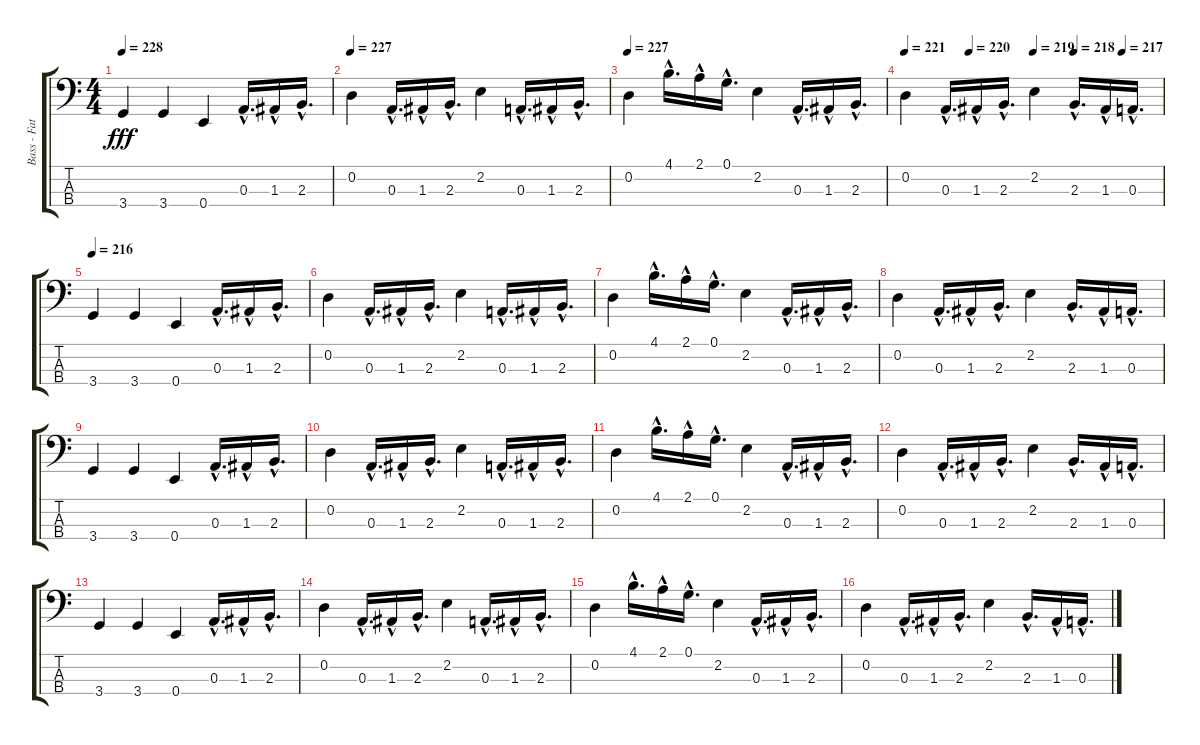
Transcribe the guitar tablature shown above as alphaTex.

\track ("Bass - Fat Mike" "Bass - Fat") {instrument electricbasspick}
\staff {score tabs}
\tuning (G2 D2 A1 E1) {hide}
\ts (4 4)
\tempo 228
\clef f4
\ks c
3.4.4{dy fff} 3.4.4 0.4.4 0.3{hac}.16{d} 1.3{hac}.16 2.3{hac}.16{d} |
\tempo 227
0.2.4 0.3{hac}.16{d} 1.3{hac}.16 2.3{hac}.16{d} 2.2.4 0.3{hac}.16{d} 1.3{hac}.16 2.3{hac}.16{d} |
\tempo 227
0.2.4 4.1{hac}.16{d} 2.1{hac}.16 0.1{hac}.16{d} 2.2.4 0.3{hac}.16{d} 1.3{hac}.16 2.3{hac}.16{d} |
\tempo 221
\tempo (220 0.25)
\tempo (219 0.5)
\tempo (218 0.65625)
\tempo (217 0.84375)
0.2.4 0.3{hac}.16{d} 1.3{hac}.16 2.3{hac}.16{d} 2.2.4 2.3{hac}.16{d} 1.3{hac}.16 0.3{hac}.16{d} |
\tempo 216
3.4.4 3.4.4 0.4.4 0.3{hac}.16{d} 1.3{hac}.16 2.3{hac}.16{d} |
0.2.4 0.3{hac}.16{d} 1.3{hac}.16 2.3{hac}.16{d} 2.2.4 0.3{hac}.16{d} 1.3{hac}.16 2.3{hac}.16{d} |
0.2.4 4.1{hac}.16{d} 2.1{hac}.16 0.1{hac}.16{d} 2.2.4 0.3{hac}.16{d} 1.3{hac}.16 2.3{hac}.16{d} |
0.2.4 0.3{hac}.16{d} 1.3{hac}.16 2.3{hac}.16{d} 2.2.4 2.3{hac}.16{d} 1.3{hac}.16 0.3{hac}.16{d} |
3.4.4 3.4.4 0.4.4 0.3{hac}.16{d} 1.3{hac}.16 2.3{hac}.16{d} |
0.2.4 0.3{hac}.16{d} 1.3{hac}.16 2.3{hac}.16{d} 2.2.4 0.3{hac}.16{d} 1.3{hac}.16 2.3{hac}.16{d} |
0.2.4 4.1{hac}.16{d} 2.1{hac}.16 0.1{hac}.16{d} 2.2.4 0.3{hac}.16{d} 1.3{hac}.16 2.3{hac}.16{d} |
0.2.4 0.3{hac}.16{d} 1.3{hac}.16 2.3{hac}.16{d} 2.2.4 2.3{hac}.16{d} 1.3{hac}.16 0.3{hac}.16{d} |
3.4.4 3.4.4 0.4.4 0.3{hac}.16{d} 1.3{hac}.16 2.3{hac}.16{d} |
0.2.4 0.3{hac}.16{d} 1.3{hac}.16 2.3{hac}.16{d} 2.2.4 0.3{hac}.16{d} 1.3{hac}.16 2.3{hac}.16{d} |
0.2.4 4.1{hac}.16{d} 2.1{hac}.16 0.1{hac}.16{d} 2.2.4 0.3{hac}.16{d} 1.3{hac}.16 2.3{hac}.16{d} |
0.2.4 0.3{hac}.16{d} 1.3{hac}.16 2.3{hac}.16{d} 2.2.4 2.3{hac}.16{d} 1.3{hac}.16 0.3{hac}.16{d}
